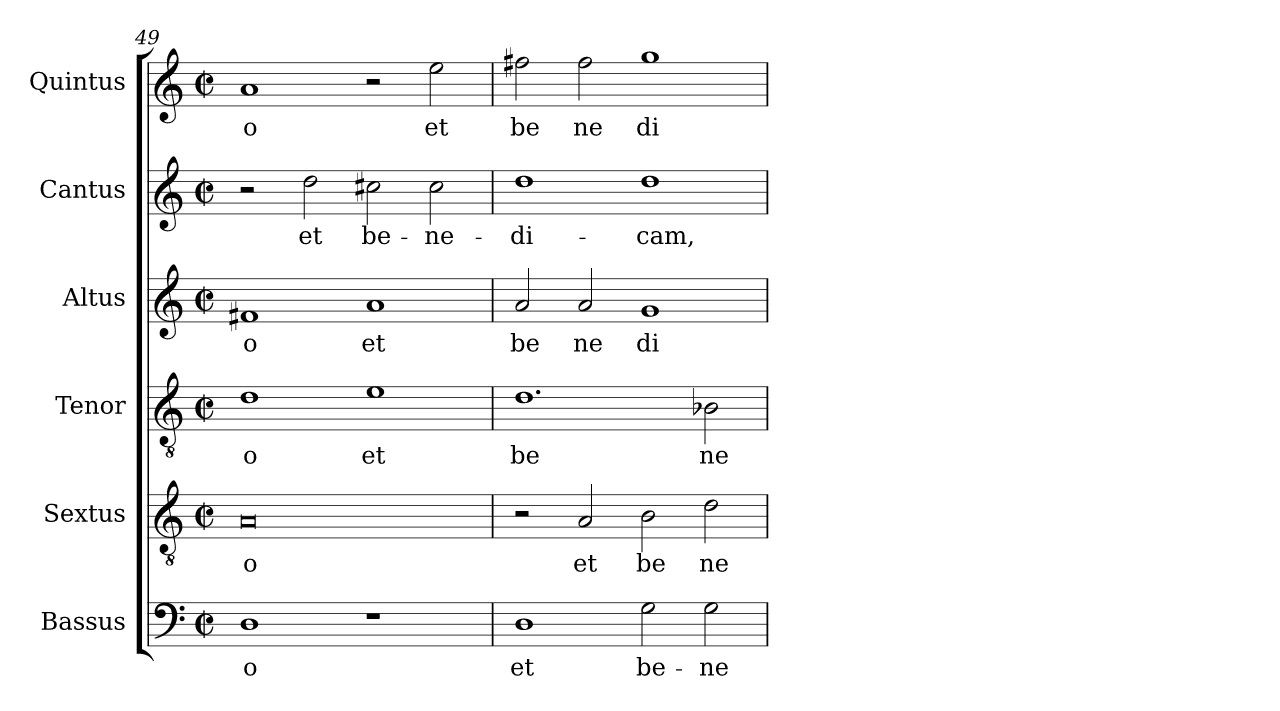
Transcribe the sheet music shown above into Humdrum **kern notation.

**kern	**text	**kern	**text	**kern	**text	**kern	**text	**kern	**text	**kern	**text
*part6	*part6	*part5	*part5	*part4	*part4	*part3	*part3	*part2	*part2	*part1	*part1
*staff6	*staff6	*staff5	*staff5	*staff4	*staff4	*staff3	*staff3	*staff2	*staff2	*staff1	*staff1
*I"Bassus	*	*I"Sextus	*	*I"Tenor	*	*I"Altus	*	*I"Cantus	*	*I"Quintus	*
*clefF4	*	*clefGv2	*	*clefGv2	*	*clefG2	*	*clefG2	*	*clefG2	*
*M2/2	*	*M2/2	*	*M2/2	*	*M2/2	*	*M2/2	*	*M2/2	*
*met(c|)	*	*met(c|)	*	*met(c|)	*	*met(c|)	*	*met(c|)	*	*met(c|)	*
=49	=49	=49	=49	=49	=49	=49	=49	=49	=49	=49	=49
!	!LO:LY:b:cj	!	!LO:LY:b:cj	!	!LO:LY:b:cj	!	!LO:LY:b:cj	!	!	!	!LO:LY:b:cj
1D	-o	0A	o	1d	o	1f#X	o	2r	.	1a	o
!	!	!	!	!	!	!	!	!	!LO:LY:b:cj	!	!
.	.	.	.	.	.	.	.	2dd\	et	.	.
!	!	!	!	!	!LO:LY:b:cj	!	!LO:LY:b:cj	!	!LO:LY:b:cj	!	!
1r	.	.	.	1e	et	1a	et	2cc#X\	be-	2r	.
!	!	!	!	!	!	!	!	!	!LO:LY:b:cj	!	!LO:LY:b:cj
.	.	.	.	.	.	.	.	2cc#\	-ne-	2ee\	et
=50	=50	=50	=50	=50	=50	=50	=50	=50	=50	=50	=50
!	!LO:LY:b:cj	!	!	!	!LO:LY:b:cj	!	!LO:LY:b:cj	!	!LO:LY:b:cj	!	!LO:LY:b:cj
1D	et	2r	.	1.d	be	2a/	be	1dd	-di-	2ff#X\	be
!	!	!	!LO:LY:b:cj	!	!	!	!LO:LY:b:cj	!	!	!	!LO:LY:b:cj
.	.	2A/	et	.	.	2a/	ne	.	.	2ff#\	ne
!	!LO:LY:b:cj	!	!LO:LY:b:cj	!	!	!	!LO:LY:b:cj	!	!LO:LY:b:cj	!	!LO:LY:b:cj
2G\	be-	2B\	be	.	.	1g	di	1dd	-cam,	1gg	di
!	!LO:LY:b:cj	!	!LO:LY:b:cj	!	!LO:LY:b:cj	!	!	!	!	!	!
2G\	-ne-	2d\	ne	2B-X\	ne	.	.	.	.	.	.
=	=	=	=	=	=	=	=	=	=	=	=
*-	*-	*-	*-	*-	*-	*-	*-	*-	*-	*-	*-
